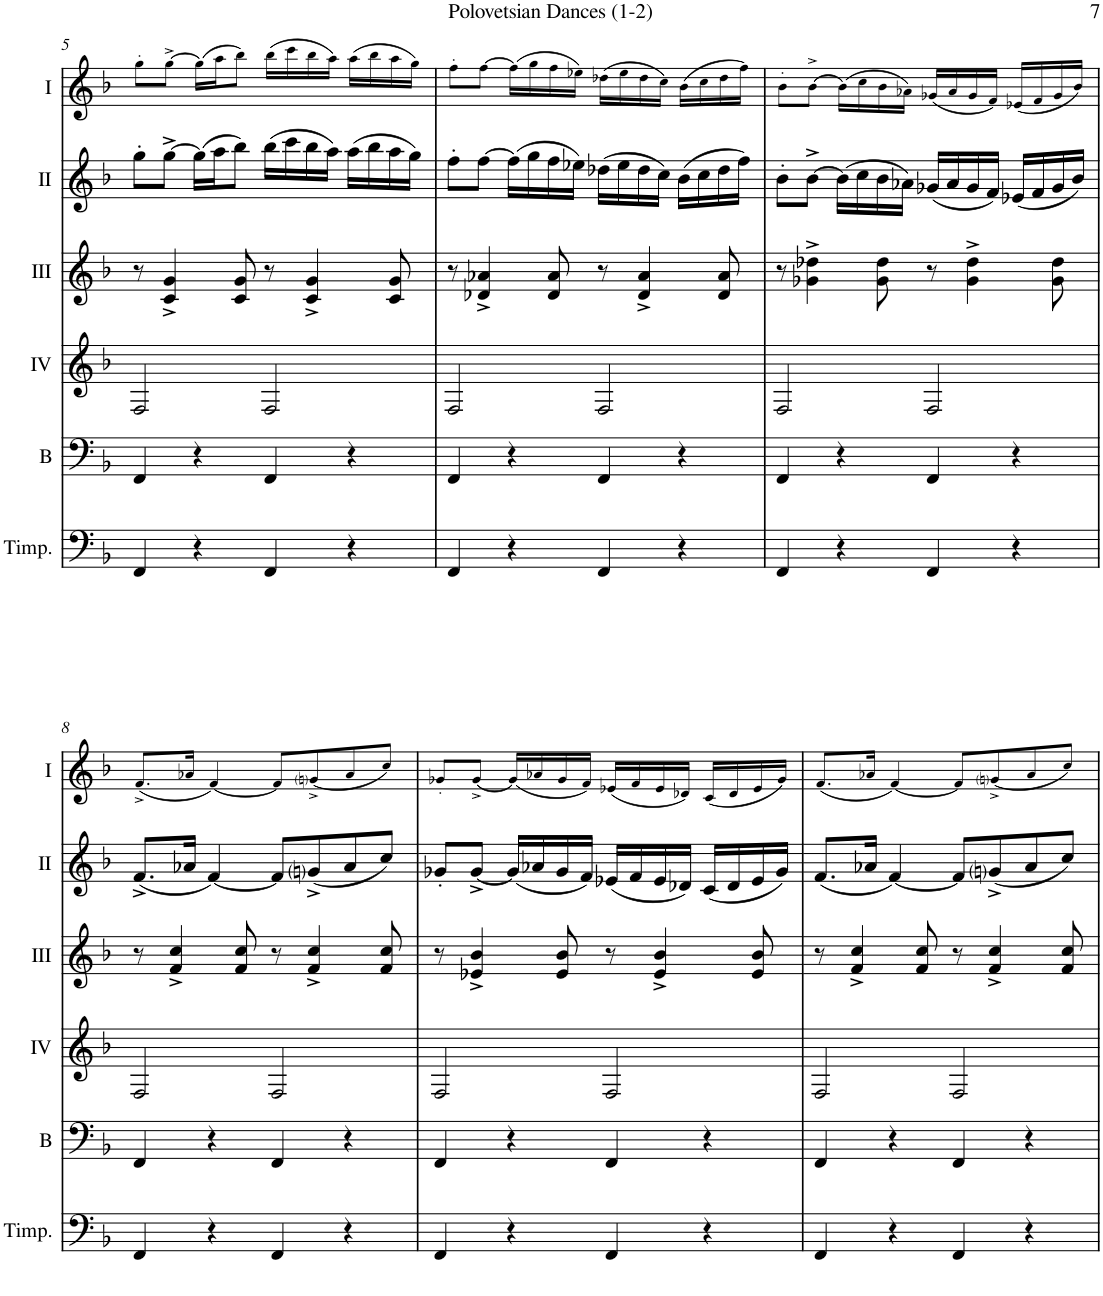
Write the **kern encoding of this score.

**kern	**kern	**kern	**kern	**kern	**kern
*part6	*part5	*part4	*part3	*part2	*part1
*staff6	*staff5	*staff4	*staff3	*staff2	*staff1
*I"Timpani	*I"Bass	*I"Acc. 4	*I"Acc. 3	*I"Acc. 2	*I"Acc. 1
*I'Timp.	*I'B	*	*	*	*
!!LO:PB:g=z
*clefF4	*clefF4	*clefG2	*clefG2	*clefG2	*clefG2
*	*Trd7c12	*Trd7c12	*	*	*
*k[b-]	*k[b-]	*k[b-]	*k[b-]	*k[b-]	*k[b-]
*M4/4	*M4/4	*M4/4	*M4/4	*M4/4	*M4/4
=5	=5	=5	=5	=5	=5
4FF/	4FF/	2F/	8r	8gg'\L	8gg'\L
.	.	.	4C/^ 4G/^	[8gg^\J	8gg^\J
4r	4r	.	.	(16gg\LL]	(16gg\LL
.	.	.	.	16aa\J	16aa\J
.	.	.	8C/ 8G/	8bb-\J)	8bb-\J)
4FF/	4FF/	2F/	8r	(16bb-\LL	(16bb-\LL
.	.	.	.	16ccc\	16ccc\
.	.	.	4C/^ 4G/^	16bb-\	16bb-\
.	.	.	.	16aa\JJ)	16aa\JJ)
4r	4r	.	.	(16aa\LL	(16aa\LL
.	.	.	.	16bb-\	16bb-\
.	.	.	8C/ 8G/	16aa\	16aa\
.	.	.	.	16gg\JJ)	16gg\JJ)
=6	=6	=6	=6	=6	=6
4FF/	4FF/	2F/	8r	8ff'\L	8ff'\L
.	.	.	4D-X/^ 4A-X/^	[8ff\J	8ff\J
4r	4r	.	.	(16ff\LL]	(16ff\LL
.	.	.	.	16gg\	16gg\
.	.	.	8D-/ 8A-/	16ff\	16ff\
.	.	.	.	16ee-X\JJ)	16ee-X\JJ)
4FF/	4FF/	2F/	8r	(16dd-X\LL	(16dd-X\LL
.	.	.	.	16ee-\	16ee-\
.	.	.	4D-/^ 4A-/^	16dd-\	16dd-\
.	.	.	.	16cc\JJ)	16cc\JJ)
4r	4r	.	.	(16b-\LL	(16b-\LL
.	.	.	.	16cc\	16cc\
.	.	.	8D-/ 8A-/	16dd-\	16dd-\
.	.	.	.	16ff\JJ)	16ff\JJ)
=7	=7	=7	=7	=7	=7
4FF/	4FF/	2F/	8r	8b-'\L	8b-'\L
.	.	.	4G-X\^ 4d-X\^	[8b-^\J	8b-^\J
4r	4r	.	.	(16b-\LL]	(16b-\LL
.	.	.	.	16cc\	16cc\
.	.	.	8G-\ 8d-\	16b-\	16b-\
.	.	.	.	16a-X\JJ)	16a-X\JJ)
4FF/	4FF/	2F/	8r	(16g-X/LL	(16g-X/LL
.	.	.	.	16a-/	16a-/
.	.	.	4G-\^ 4d-\^	16g-/	16g-/
.	.	.	.	16f/JJ)	16f/JJ)
4r	4r	.	.	(16e-X/LL	(16e-X/LL
.	.	.	.	16f/	16f/
.	.	.	8G-\ 8d-\	16g-/	16g-/
.	.	.	.	16b-/JJ)	16b-/JJ)
!!LO:LB:g=z
=8	=8	=8	=8	=8	=8
4FF/	4FF/	2F/	8r	(8.f^/L	(8.f^/L
.	.	.	4F/^ 4c/^	.	.
.	.	.	.	16a-X/Jk	16a-X/Jk
4r	4r	.	.	[4f/)	4f/)
.	.	.	8F/ 8c/	.	.
4FF/	4FF/	2F/	8r	8f/L]	8f/L
.	.	.	4F/^ 4c/^	(8gni^/	(8gni^/
4r	4r	.	.	8a-/	8a-/
.	.	.	8F/ 8c/	8cc/J)	8cc/J)
=9	=9	=9	=9	=9	=9
4FF/	4FF/	2F/	8r	8g-X'/L	8g-X'/L
.	.	.	4E-X/^ 4B-/^	[8g-^/J	8g-^/J
4r	4r	.	.	(16g-/LL]	(16g-/LL
.	.	.	.	16a-X/	16a-X/
.	.	.	8E-/ 8B-/	16g-/	16g-/
.	.	.	.	16f/JJ)	16f/JJ)
4FF/	4FF/	2F/	8r	(16e-X/LL	(16e-X/LL
.	.	.	.	16f/	16f/
.	.	.	4E-/^ 4B-/^	16e-/	16e-/
.	.	.	.	16d-X/JJ)	16d-X/JJ)
4r	4r	.	.	(16c/LL	(16c/LL
.	.	.	.	16d-/	16d-/
.	.	.	8E-/ 8B-/	16e-/	16e-/
.	.	.	.	16g-/JJ)	16g-/JJ)
=10	=10	=10	=10	=10	=10
4FF/	4FF/	2F/	8r	(8.f/L	(8.f/L
.	.	.	4F/^ 4c/^	.	.
.	.	.	.	16a-X/Jk	16a-X/Jk
4r	4r	.	.	[4f/)	4f/)
.	.	.	8F/ 8c/	.	.
4FF/	4FF/	2F/	8r	8f/L]	8f/L
.	.	.	4F/^ 4c/^	(8gni^/	(8gni^/
4r	4r	.	.	8a-/	8a-/
.	.	.	8F/ 8c/	8cc/J)	8cc/J)
=	=	=	=	=	=
*-	*-	*-	*-	*-	*-
